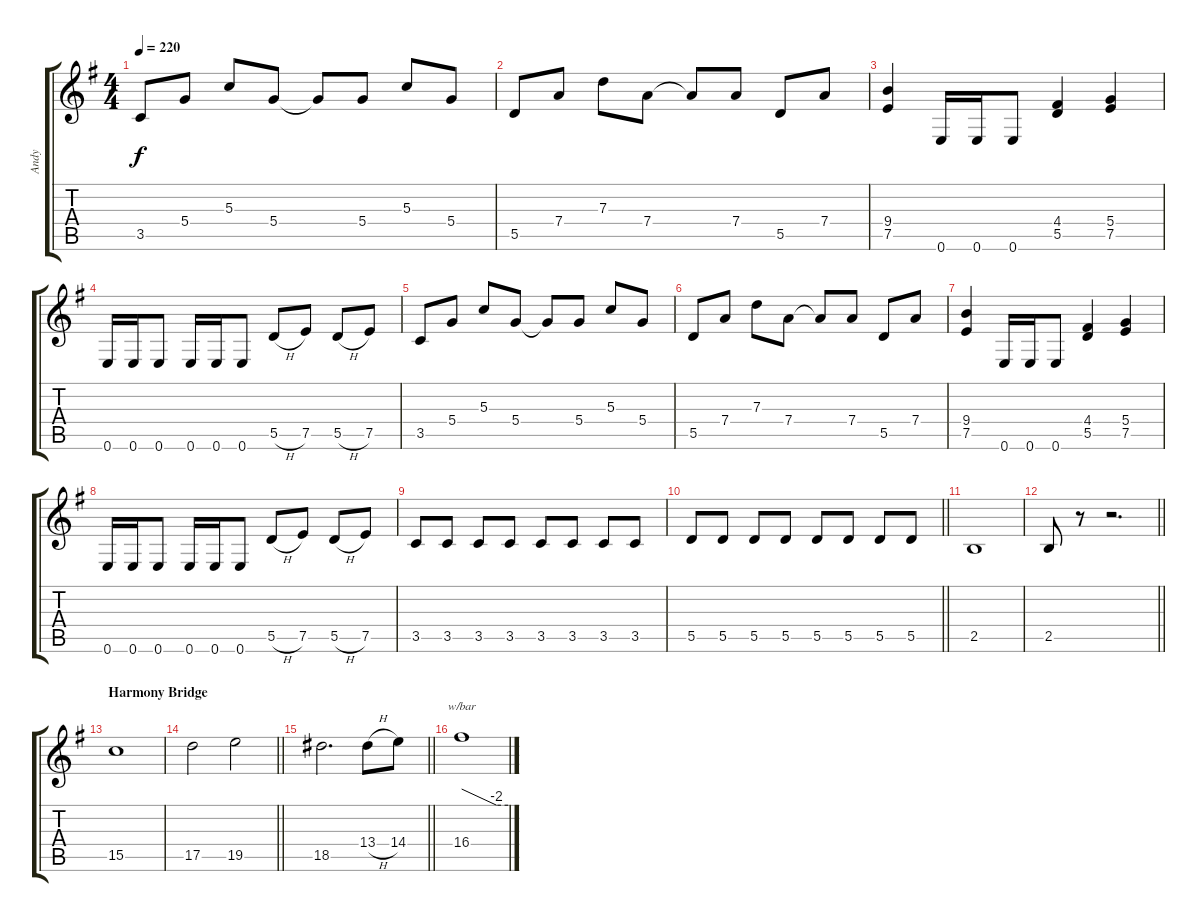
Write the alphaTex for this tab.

\track ("Andy" "Andy") {instrument distortionguitar}
\staff {score tabs}
\tuning (E4 B3 G3 D3 A2 E2) {hide}
\ts (4 4)
\tempo 220
\clef g2
\ks g
3.5.8{dy f} 5.4.8 5.3.8 5.4.8 5.4{t}.8 5.4.8 5.3.8 5.4.8 |
5.5.8 7.4.8 7.3.8 7.4.8 7.4{t}.8 7.4.8 5.5.8 7.4.8 |
(9.4 7.5).4 0.6.16 0.6.16 0.6.8 (4.4 5.5).4 (5.4 7.5).4 |
0.6.16 0.6.16 0.6.8 0.6.16 0.6.16 0.6.8 5.5{h}.8 7.5.8 5.5{h}.8 7.5.8 |
3.5.8 5.4.8 5.3.8 5.4.8 5.4{t}.8 5.4.8 5.3.8 5.4.8 |
5.5.8 7.4.8 7.3.8 7.4.8 7.4{t}.8 7.4.8 5.5.8 7.4.8 |
(9.4 7.5).4 0.6.16 0.6.16 0.6.8 (4.4 5.5).4 (5.4 7.5).4 |
0.6.16 0.6.16 0.6.8 0.6.16 0.6.16 0.6.8 5.5{h}.8 7.5.8 5.5{h}.8 7.5.8 |
3.5.8 3.5.8 3.5.8 3.5.8 3.5.8 3.5.8 3.5.8 3.5.8 |
\barLineRight lightlight
5.5.8 5.5.8 5.5.8 5.5.8 5.5.8 5.5.8 5.5.8 5.5.8 |
2.5.1 |
\barLineRight lightlight
2.5.8 r.8 r.2{d} |
\section ("" "Harmony Bridge")
15.5.1 |
\barLineRight lightlight
17.5.2 19.5.2 |
\barLineRight lightlight
18.5.2{d} 13.4{h}.8 14.4.8 |
16.4.1{tbe (custom default 0 0 45 -8 60 -8)}
